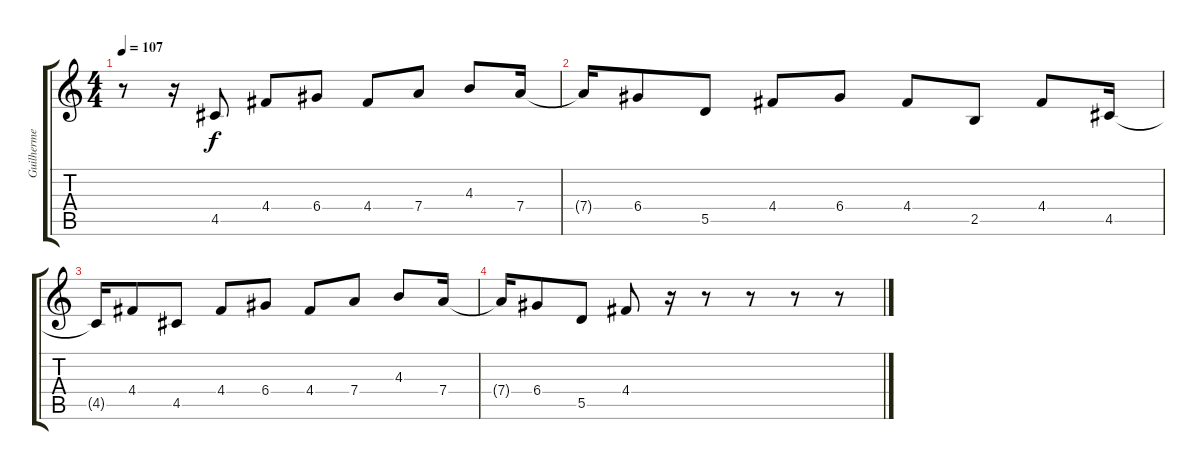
\track ("Guilherme Intro 2" "Guilherme ") {instrument acousticguitarnylon}
\staff {score tabs}
\tuning (E4 B3 G3 D3 A2 E2) {hide}
\ts (4 4)
\tempo 107
\clef g2
\ks c
r.8{dy f instrument acousticguitarnylon} r.16 4.5.8 4.4.8 6.4.8 4.4.8 7.4.8 4.3.8 7.4.16 |
7.4{t}.16 6.4.8 5.5.8 4.4.8 6.4.8 4.4.8 2.5.8 4.4.8 4.5.16 |
4.5{t}.16 4.4.8 4.5.8 4.4.8 6.4.8 4.4.8 7.4.8 4.3.8 7.4.16 |
7.4{t}.16 6.4.8 5.5.8 4.4.8 r.16 r.8 r.8 r.8 r.8
